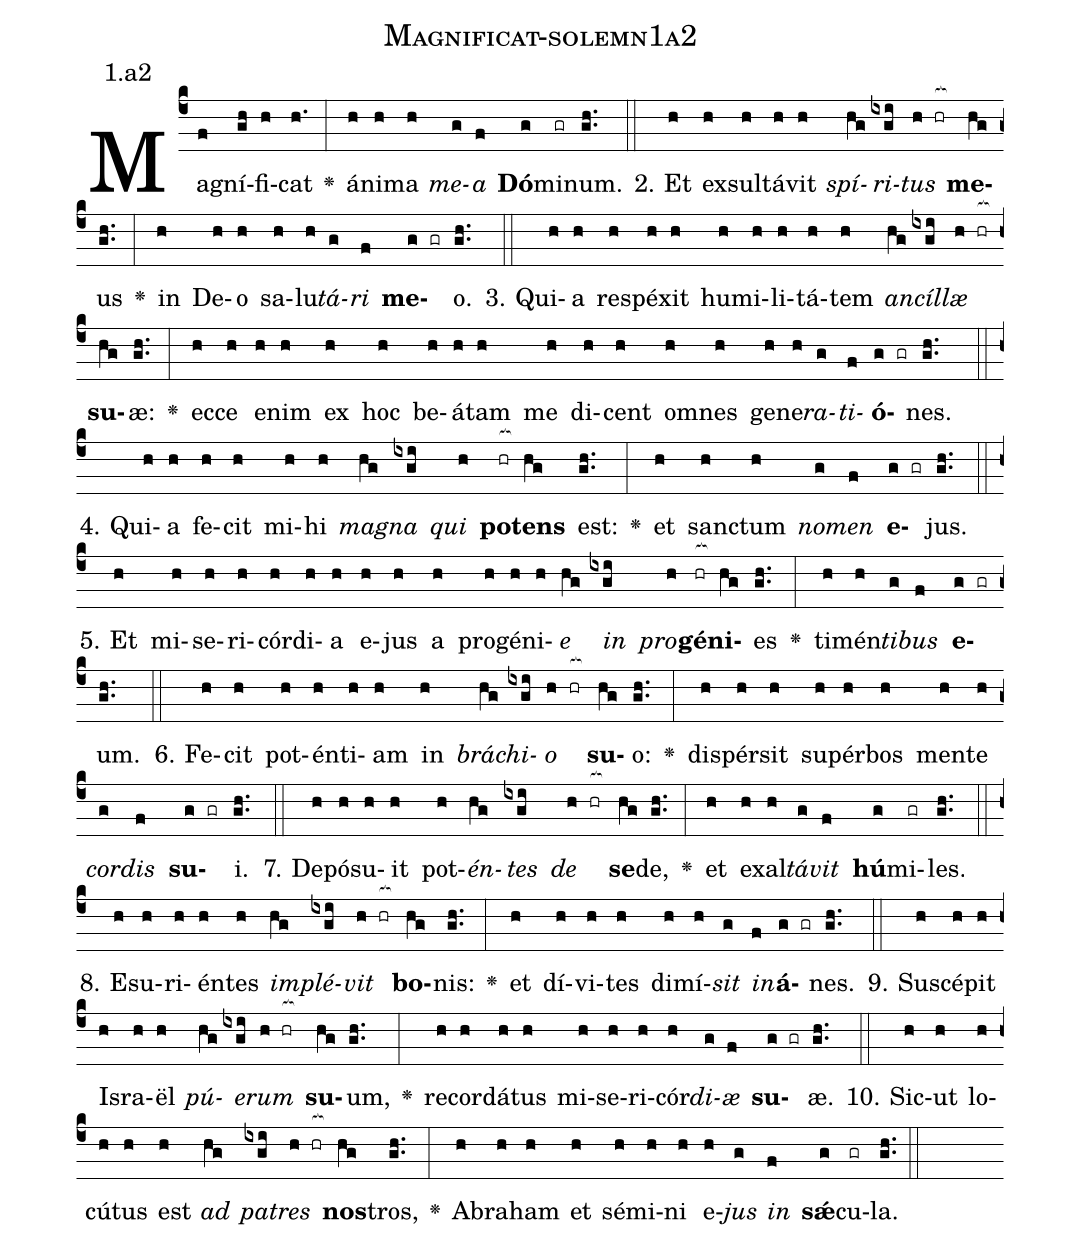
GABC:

name: Magnificat-solemn1a2;
annotation: 1.a2;
%%
(c4)Ma(f)gní(gh)fi(h)cat(h.) <v>\greheightstar</v>(:) á(h)ni(h)ma(h) <i>me</i>(g)<i>a</i>(f) <b>Dó</b>(g)mi(gr)num.(gh..) (::)
2. Et(h) ex(h)sul(h)tá(h)vit(h) <i>spí</i>(hg)<i>ri</i>(ixgi)<i>tus</i>(h hr[ocb:1{]) <b>me</b>(hg[ocb:0}])us(gh..) <v>\greheightstar</v>(:) in(h) De(h)o(h) sa(h)lu(h)<i>tá</i>(g)<i>ri</i>(f) <b>me</b>(g gr)o.(gh..) (::)
3. Qui(h)a(h) re(h)spé(h)xit(h) hu(h)mi(h)li(h)tá(h)tem(h) <i>an</i>(hg)<i>cíl</i>(ixgi)<i>læ</i>(h hr[ocb:1{]) <b>su</b>(hg[ocb:0}])æ:(gh..) <v>\greheightstar</v>(:) ec(h)ce(h) e(h)nim(h) ex(h) hoc(h) be(h)á(h)tam(h) me(h) di(h)cent(h) om(h)nes(h) ge(h)ne(h)<i>ra</i>(g)<i>ti</i>(f)<b>ó</b>(g gr)nes.(gh..) (::)
4. Qui(h)a(h) fe(h)cit(h) mi(h)hi(h) <i>ma</i>(hg)<i>gna</i>(ixgi) <i>qui</i>(h) <b>pot</b>(hr[ocb:1{])<b>ens</b>(hg[ocb:0}]) est:(gh..) <v>\greheightstar</v>(:) et(h) sanc(h)tum(h) <i>no</i>(g)<i>men</i>(f) <b>e</b>(g gr)jus.(gh..) (::)
5. Et(h) mi(h)se(h)ri(h)cór(h)di(h)a(h) e(h)jus(h) a(h) pro(h)gé(h)ni(h)<i>e</i>(hg) <i>in</i>(ixgi) <i>pro</i>(h)<b>gé</b>(hr[ocb:1{])<b>ni</b>(hg[ocb:0}])es(gh..) <v>\greheightstar</v>(:) ti(h)mén(h)<i>ti</i>(g)<i>bus</i>(f) <b>e</b>(g gr)um.(gh..) (::)
6. Fe(h)cit(h) pot(h)én(h)ti(h)am(h) in(h) <i>brá</i>(hg)<i>chi</i>(ixgi)<i>o</i>(h hr[ocb:1{]) <b>su</b>(hg[ocb:0}])o:(gh..) <v>\greheightstar</v>(:) di(h)spér(h)sit(h) su(h)pér(h)bos(h) men(h)te(h) <i>cor</i>(g)<i>dis</i>(f) <b>su</b>(g gr)i.(gh..) (::)
7. De(h)pó(h)su(h)it(h) pot(h)<i>én</i>(hg)<i>tes</i>(ixgi) <i>de</i>(h hr[ocb:1{]) <b>se</b>(hg[ocb:0}])de,(gh..) <v>\greheightstar</v>(:) et(h) ex(h)al(h)<i>tá</i>(g)<i>vit</i>(f) <b>hú</b>(g)mi(gr)les.(gh..) (::)
8. E(h)su(h)ri(h)én(h)tes(h) <i>im</i>(hg)<i>plé</i>(ixgi)<i>vit</i>(h hr[ocb:1{]) <b>bo</b>(hg[ocb:0}])nis:(gh..) <v>\greheightstar</v>(:) et(h) dí(h)vi(h)tes(h) di(h)mí(h)<i>sit</i>(g) <i>in</i>(f)<b>á</b>(g gr)nes.(gh..) (::)
9. Su(h)scé(h)pit(h) Is(h)ra(h)ël(h) <i>pú</i>(hg)<i>e</i>(ixgi)<i>rum</i>(h hr[ocb:1{]) <b>su</b>(hg[ocb:0}])um,(gh..) <v>\greheightstar</v>(:) re(h)cor(h)dá(h)tus(h) mi(h)se(h)ri(h)cór(h)<i>di</i>(g)<i>æ</i>(f) <b>su</b>(g gr)æ.(gh..) (::)
10. Sic(h)ut(h) lo(h)cú(h)tus(h) est(h) <i>ad</i>(hg) <i>pa</i>(ixgi)<i>tres</i>(h hr[ocb:1{]) <b>nos</b>(hg[ocb:0}])tros,(gh..) <v>\greheightstar</v>(:) A(h)bra(h)ham(h) et(h) sé(h)mi(h)ni(h) e(h)<i>jus</i>(g) <i>in</i>(f) <b>sǽ</b>(g)cu(gr)la.(gh..) (::)
